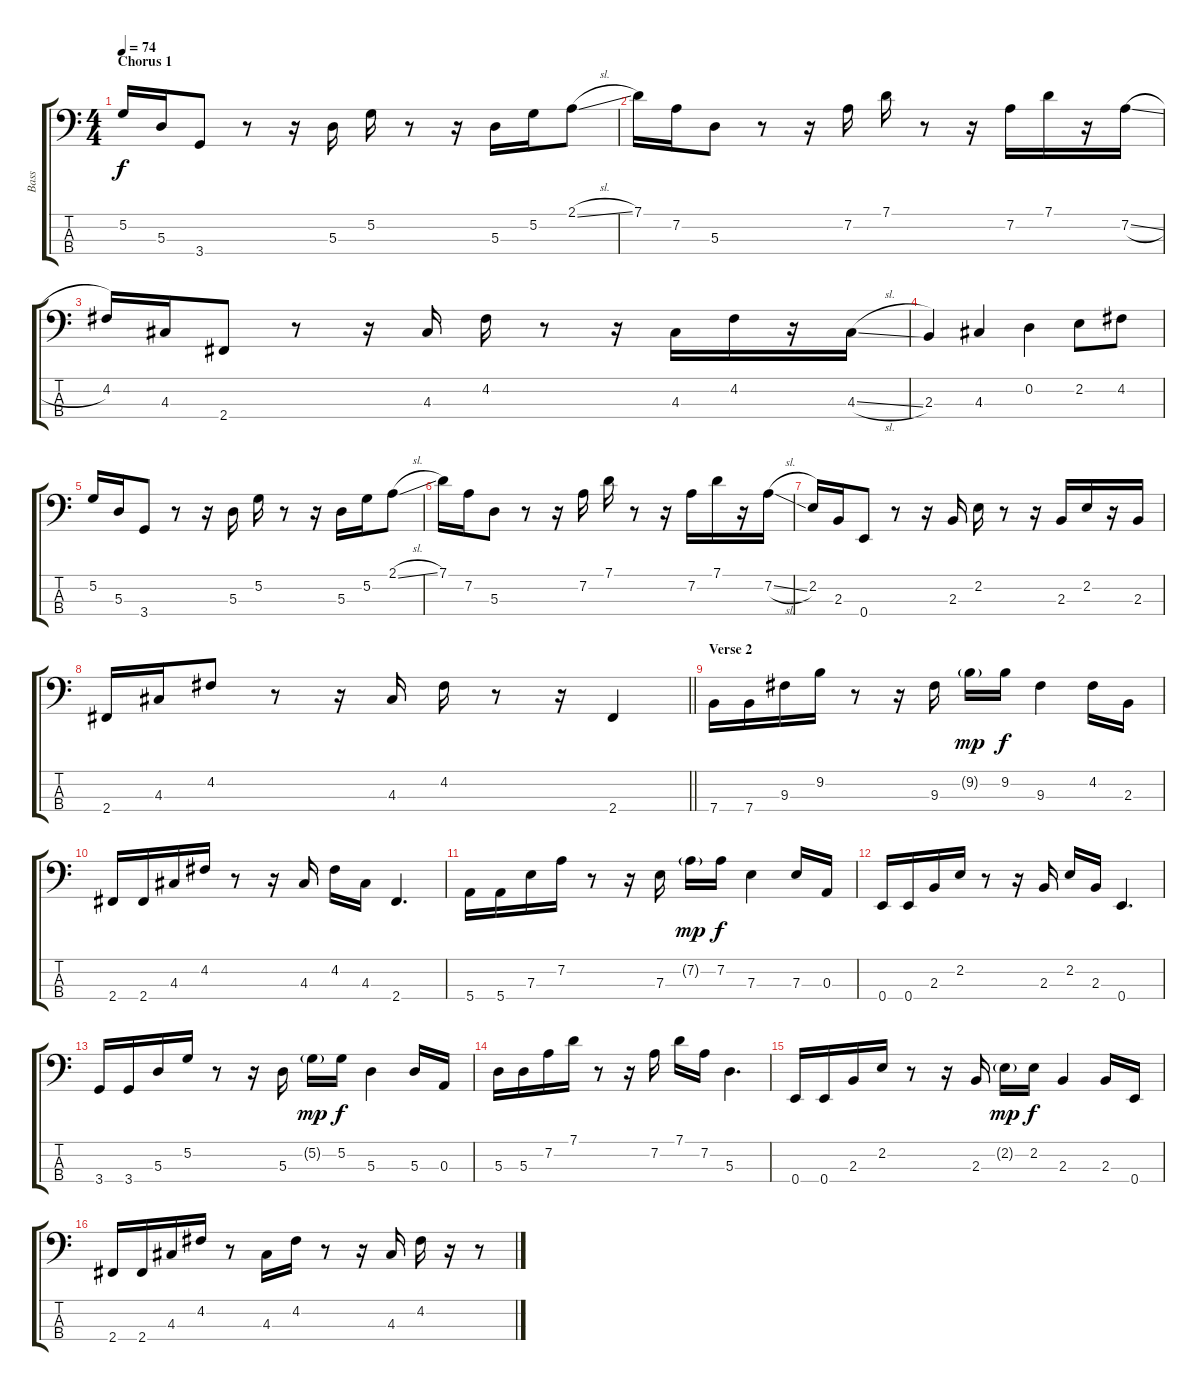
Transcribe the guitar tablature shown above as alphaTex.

\track ("Bass" "Bass") {instrument electricbasspick}
\staff {score tabs}
\tuning (G2 D2 A1 E1) {hide}
\ts (4 4)
\section ("" "Chorus 1")
\tempo 74
\clef f4
\ks c
5.2.16{dy f} 5.3.16 3.4.8 r.8 r.16 5.3.16 5.2.16 r.8 r.16 5.3.16 5.2.16 2.1{sl}.8 |
7.1.16 7.2.16 5.3.8 r.8 r.16 7.2.16 7.1.16 r.8 r.16 7.2.16 7.1.16 r.16 7.2{sl}.16 |
4.2.16 4.3.16 2.4.8 r.8 r.16 4.3.16 4.2.16 r.8 r.16 4.3.16 4.2.16 r.16 4.3{sl}.16 |
2.3.4 4.3.4 0.2.4 2.2.8 4.2.8 |
5.2.16 5.3.16 3.4.8 r.8 r.16 5.3.16 5.2.16 r.8 r.16 5.3.16 5.2.16 2.1{sl}.8 |
7.1.16 7.2.16 5.3.8 r.8 r.16 7.2.16 7.1.16 r.8 r.16 7.2.16 7.1.16 r.16 7.2{sl}.16 |
2.2.16 2.3.16 0.4.8 r.8 r.16 2.3.16 2.2.16 r.8 r.16 2.3.16 2.2.16 r.16 2.3.16 |
\barLineRight lightlight
2.4.16 4.3.16 4.2.8 r.8 r.16 4.3.16 4.2.16 r.8 r.16 2.4.4 |
\section ("" "Verse 2")
7.4.16 7.4.16 9.3.16 9.2.16 r.8 r.16 9.3.16 9.2{g}.16{dy mp} 9.2.16{dy f} 9.3.4 4.2.16 2.3.16 |
2.4.16 2.4.16 4.3.16 4.2.16 r.8 r.16 4.3.16 4.2.16 4.3.16 2.4.4{d} |
5.4.16 5.4.16 7.3.16 7.2.16 r.8 r.16 7.3.16 7.2{g}.16{dy mp} 7.2.16{dy f} 7.3.4 7.3.16 0.3.16 |
0.4.16 0.4.16 2.3.16 2.2.16 r.8 r.16 2.3.16 2.2.16 2.3.16 0.4.4{d} |
3.4.16 3.4.16 5.3.16 5.2.16 r.8 r.16 5.3.16 5.2{g}.16{dy mp} 5.2.16{dy f} 5.3.4 5.3.16 0.3.16 |
5.3.16 5.3.16 7.2.16 7.1.16 r.8 r.16 7.2.16 7.1.16 7.2.16 5.3.4{d} |
0.4.16 0.4.16 2.3.16 2.2.16 r.8 r.16 2.3.16 2.2{g}.16{dy mp} 2.2.16{dy f} 2.3.4 2.3.16 0.4.16 |
2.4.16 2.4.16 4.3.16 4.2.16 r.8 4.3.16 4.2.16 r.8 r.16 4.3.16 4.2.16 r.16 r.8
